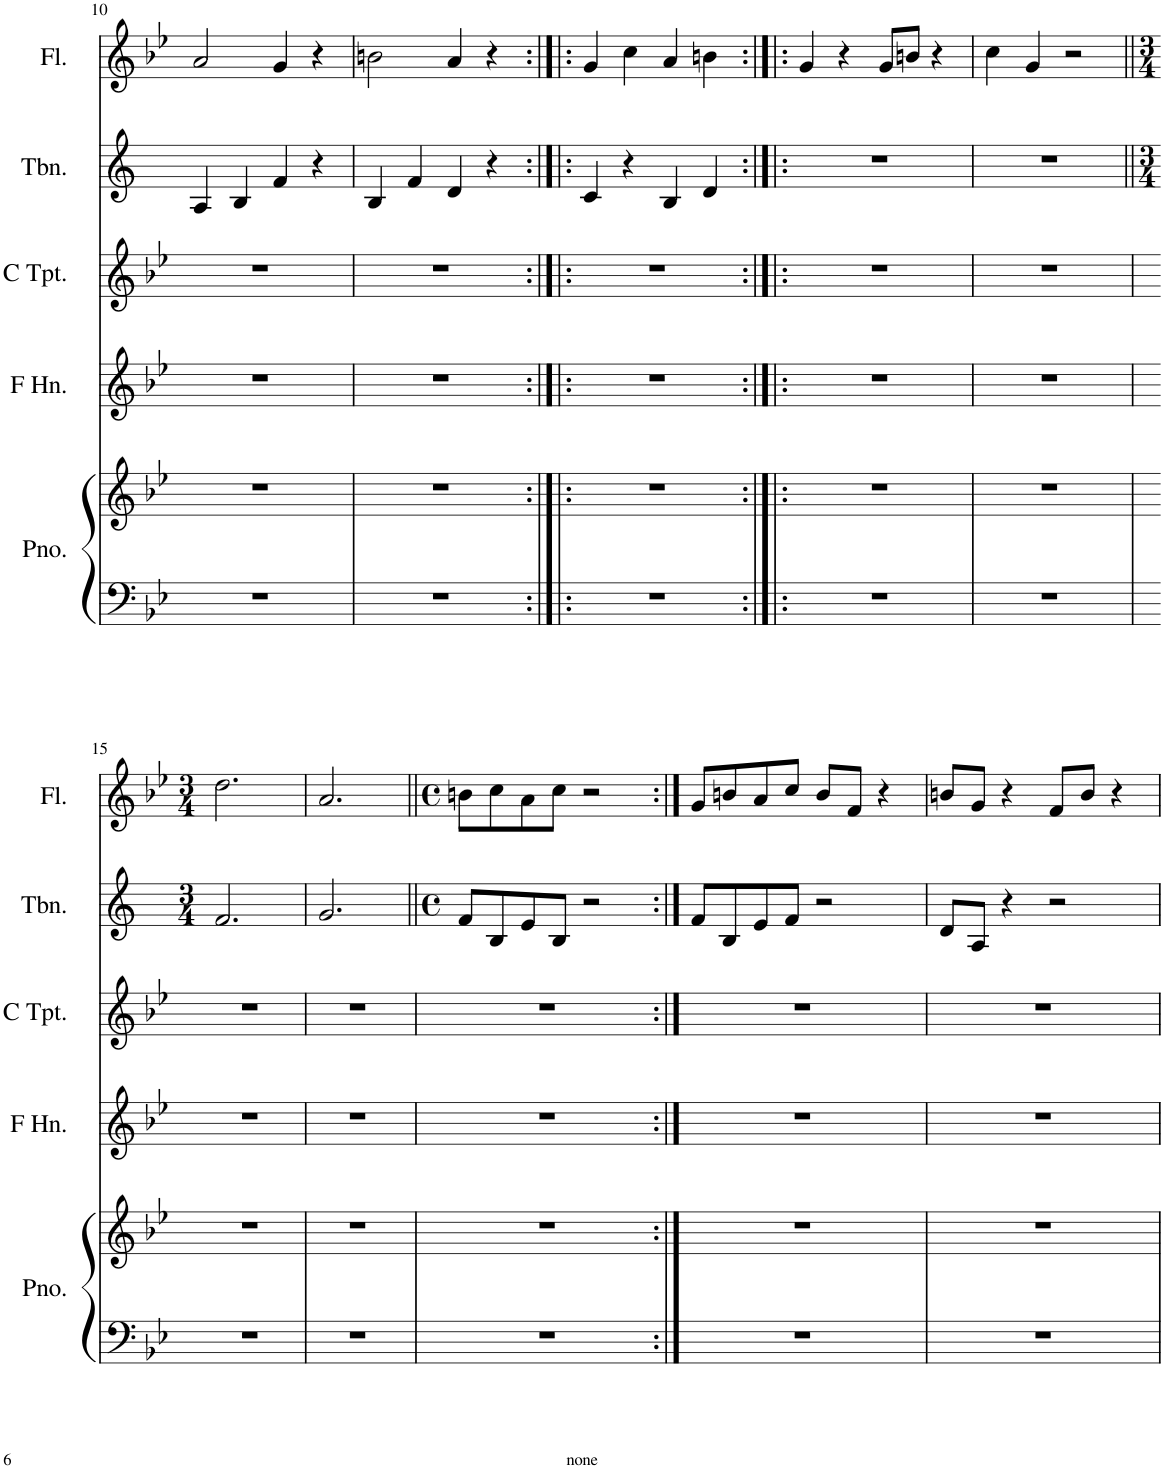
**kern	**kern	**kern	**kern	**kern	**kern
*part5	*part5	*part4	*part3	*part2	*part1
*staff6	*staff5	*staff4	*staff3	*staff2	*staff1
*I"Piano	*	*I"Horn in F	*I"C Trumpet	*I"Trombone	*I"Flute
*I'Pno.	*	*	*I'C Tpt.	*I'Tbn.	*I'Fl.
!!LO:PB:g=z
*clefF4	*clefG2	*clefG2	*clefG2	*clefG2	*clefG2
*	*	*ITrd4c7	*	*	*
*k[b-e-]	*k[b-e-]	*k[b-e-]	*k[b-e-]	*k[]	*k[b-e-]
*M4/4	*M4/4	*M4/4	*M4/4	*M4/4	*M4/4
=10	=10	=10	=10	=10	=10
1r	1r	1r	1r	4A/	2a/
.	.	.	.	4B/	.
.	.	.	.	4f/	4g/
.	.	.	.	4r	4r
=11	=11	=11	=11	=11	=11
1r	1r	1r	1r	4B/	2bn\
.	.	.	.	4f/	.
.	.	.	.	4d/	4a/
.	.	.	.	4r	4r
=12:|!|:	=12:|!|:	=12:|!|:	=12:|!|:	=12:|!|:	=12:|!|:
1r	1r	1r	1r	4c/	4g/
.	.	.	.	4r	4cc\
.	.	.	.	4B/	4a/
.	.	.	.	4d/	4bn\
=13:|!|:	=13:|!|:	=13:|!|:	=13:|!|:	=13:|!|:	=13:|!|:
1r	1r	1r	1r	1r	4g/
.	.	.	.	.	4r
.	.	.	.	.	8g/L
.	.	.	.	.	8bn/J
.	.	.	.	.	4r
=14	=14	=14	=14	=14	=14
1r	1r	1r	1r	1r	4cc\
.	.	.	.	.	4g/
.	.	.	.	.	2r
!!LO:LB:g=z
=15||	=15||	=15||	=15||	=15||	=15||
*	*	*	*	*M3/4	*M3/4
2.r	1r	1r	1r	2.f/	2.dd\
4ryy	.	.	.	4ryy	4ryy
=16	=16	=16	=16	=16	=16
2.r	1r	1r	1r	2.g/	2.a/
4ryy	.	.	.	4ryy	4ryy
=17||	=17||	=17||	=17||	=17||	=17||
*	*	*	*	*M4/4	*M4/4
*	*	*	*	*met(c)	*met(c)
1r	1r	1r	1r	8f/L	8bn\L
.	.	.	.	8B/	8cc\
.	.	.	.	8e/	8a\
.	.	.	.	8B/J	8cc\J
.	.	.	.	2r	2r
=18:|!	=18:|!	=18:|!	=18:|!	=18:|!	=18:|!
1r	1r	1r	1r	8f/L	8g/L
.	.	.	.	8B/	8bn/
.	.	.	.	8e/	8a/
.	.	.	.	8f/J	8cc/J
.	.	.	.	2r	8b/L
.	.	.	.	.	8f/J
.	.	.	.	.	4r
=19	=19	=19	=19	=19	=19
1r	1r	1r	1r	8d/L	8bn/L
.	.	.	.	8A/J	8g/J
.	.	.	.	4r	4r
.	.	.	.	2r	8f/L
.	.	.	.	.	8b/J
.	.	.	.	.	4r
=	=	=	=	=	=
*-	*-	*-	*-	*-	*-
